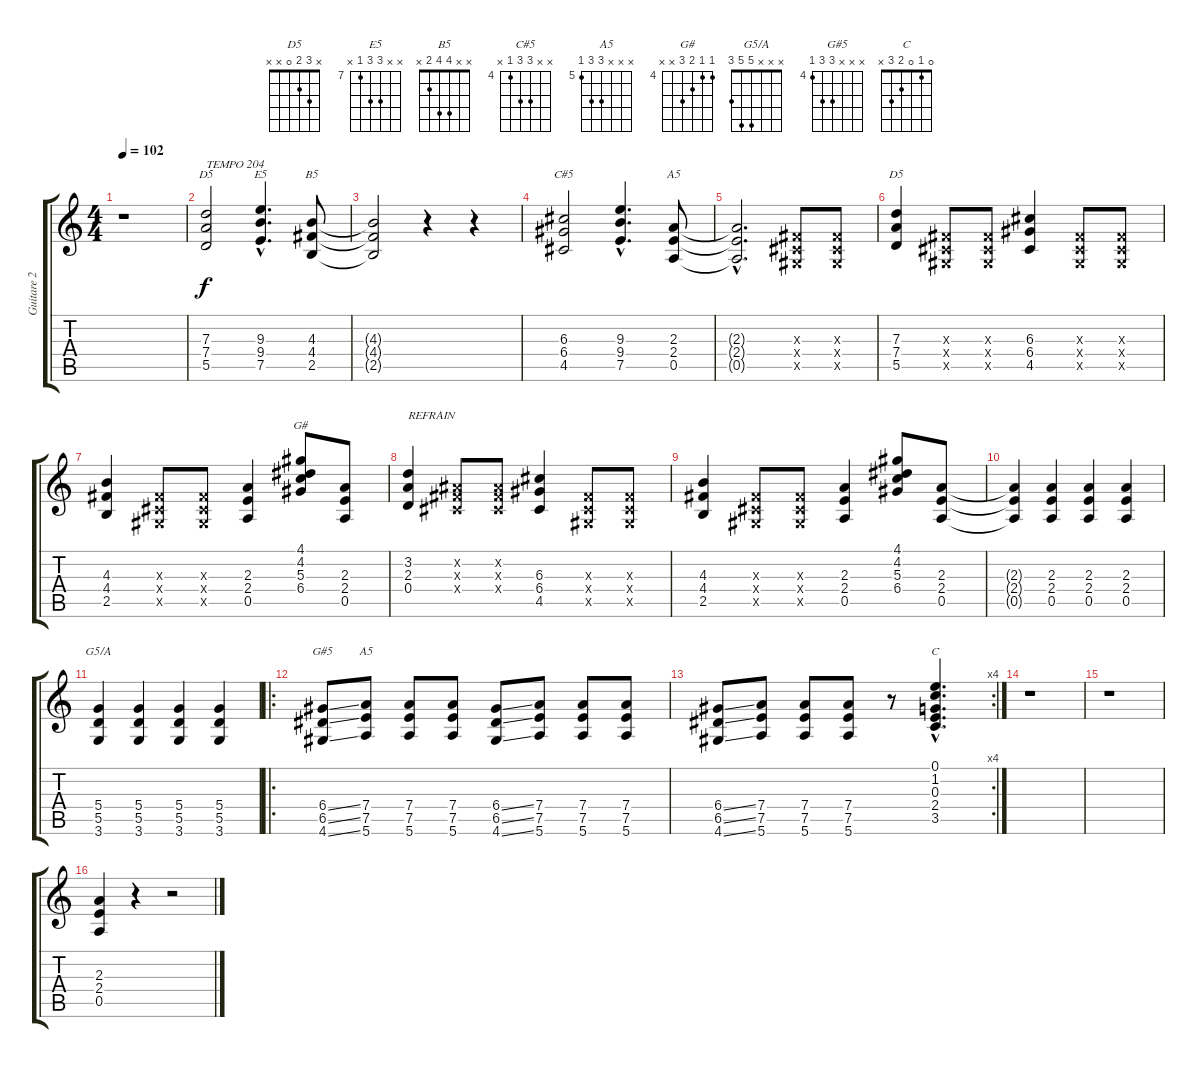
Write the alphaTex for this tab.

\track ("Guitare 2" "Guitare 2") {instrument overdrivenguitar}
\staff {score tabs}
\tuning (E4 B3 G3 D3 A2 E2) {hide}
\chord ("D5" x x 7 7 5 x) {firstfret 5}
\chord ("E5" x x 9 9 7 x) {firstfret 7}
\chord ("B5" x x 4 4 2 x)
\chord ("C#5" x x 6 6 4 x) {firstfret 4}
\chord ("A5" x x 2 2 0 x)
\chord ("D5" x 3 2 0 x x)
\chord ("G#" 4 4 5 6 x x) {firstfret 4}
\chord ("G5/A" x x x 5 5 3)
\chord ("G#5" x x x 6 6 4) {firstfret 4}
\chord ("A5" x x x 7 7 5) {firstfret 5}
\chord ("C" 0 1 0 2 3 x)
\ts (4 4)
\tempo 102
\clef g2
\ks c
r.1{dy mp} |
(7.3 7.4 5.5).2{ch "D5" txt "TEMPO 204" dy f} (9.3{hac} 9.4{hac} 7.5{hac}).4{d ch "E5"} (4.3 4.4 2.5).8{ch "B5"} |
(4.3{t} 4.4{t} 2.5{t}).2 r.4 r.4 |
(6.3 6.4 4.5).2{ch "C#5"} (9.3{hac} 9.4{hac} 7.5{hac}).4{d} (2.3 2.4 0.5).8{ch "A5"} |
(2.3{hac t} 2.4{hac t} 0.5{hac t}).2{d} (-1.3{x} -1.4{x} -1.5{x}).8 (-1.3{x} -1.4{x} -1.5{x}).8 |
(7.3 7.4 5.5).4{ch "D5"} (-1.3{x} -1.4{x} -1.5{x}).8 (-1.3{x} -1.4{x} -1.5{x}).8 (6.3 6.4 4.5).4 (-1.3{x} -1.4{x} -1.5{x}).8 (-1.3{x} -1.4{x} -1.5{x}).8 |
(4.3 4.4 2.5).4 (-1.3{x} -1.4{x} -1.5{x}).8 (-1.3{x} -1.4{x} -1.5{x}).8 (2.3 2.4 0.5).4 (4.1 4.2 5.3 6.4).8{ch "G#"} (2.3 2.4 0.5).8 |
(3.2 2.3 0.4).4{txt "REFRAIN"} (-1.2{x} -1.3{x} -1.4{x}).8 (-1.2{x} -1.3{x} -1.4{x}).8 (6.3 6.4 4.5).4 (-1.3{x} -1.4{x} -1.5{x}).8 (-1.3{x} -1.4{x} -1.5{x}).8 |
(4.3 4.4 2.5).4 (-1.3{x} -1.4{x} -1.5{x}).8 (-1.3{x} -1.4{x} -1.5{x}).8 (2.3 2.4 0.5).4 (4.1 4.2 5.3 6.4).8 (2.3 2.4 0.5).8 |
(2.3{t} 2.4{t} 0.5{t}).4 (2.3 2.4 0.5).4 (2.3 2.4 0.5).4 (2.3 2.4 0.5).4 |
(5.4 5.5 3.6).4{ch "G5/A"} (5.4 5.5 3.6).4 (5.4 5.5 3.6).4 (5.4 5.5 3.6).4 |
\ro
(6.4{ss} 6.5{ss} 4.6{ss}).8{ch "G#5"} (7.4 7.5 5.6).8{ch "A5"} (7.4 7.5 5.6).8 (7.4 7.5 5.6).8 (6.4{ss} 6.5{ss} 4.6{ss}).8 (7.4 7.5 5.6).8 (7.4 7.5 5.6).8 (7.4 7.5 5.6).8 |
\rc 4
(6.4{ss} 6.5{ss} 4.6{ss}).8 (7.4 7.5 5.6).8 (7.4 7.5 5.6).8 (7.4 7.5 5.6).8 r.8 (0.1{hac} 1.2{hac} 0.3{hac} 2.4{hac} 3.5{hac}).4{d ch "C"} |
r.1 |
r.1 |
(2.3 2.4 0.5).4 r.4 r.2
